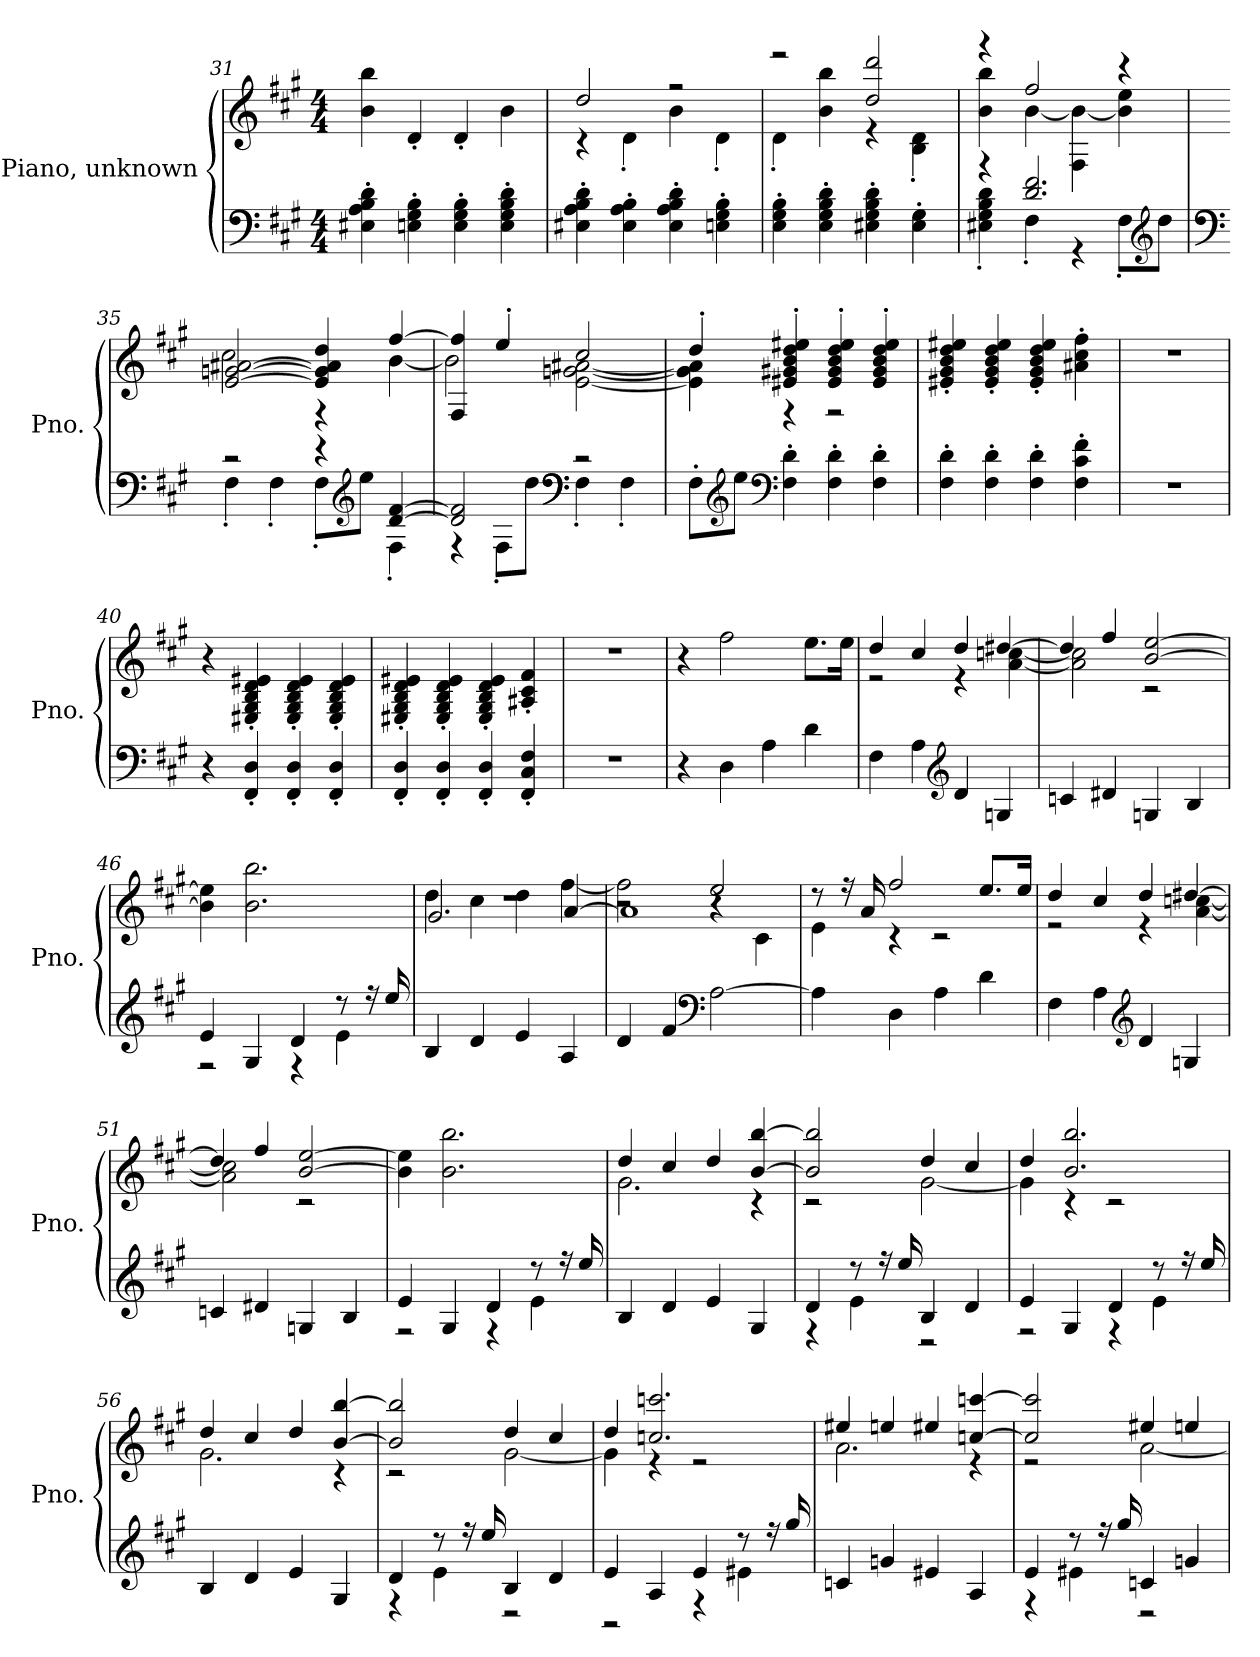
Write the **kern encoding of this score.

**kern	**kern
*part1	*part1
*staff2	*staff1
*I"Piano, unknown	*
*I'Pno.	*
!!LO:PB:g=z
*clefF4	*clefG2
*k[f#c#g#]	*k[f#c#g#]
*M4/4	*M4/4
=31	=31
4E#X\' 4A\' 4B\' 4d\'	4b\ 4bb\
4En\' 4G#\' 4B\'	4d'/
4E\' 4G#\' 4B\'	4d'/
4E\' 4G#\' 4B\' 4d\'	4b\
=32	=32
*	*^
4E#X\' 4A\' 4B\' 4d\'	2dd/	4r
4E#\' 4A\' 4B\'	.	4d'\
4E#\' 4A\' 4B\' 4d\'	2r	4b\
4En\' 4G#\' 4B\'	.	4d'\
=33	=33	=33
4E\' 4G#\' 4B\'	2r	4d'\
4E\' 4G#\' 4B\' 4d\'	.	4b\ 4bb\
4E#X\' 4G#\' 4B\' 4d\'	2dd/ 2ddd/	4r
4E#\' 4G#\'	.	4B\' 4d\'
=34	=34	=34
*^	*	*
4r	4E#X\' 4G#\' 4B\' 4d\'	4r	4b\ 4bb\
2.d/ 2.f#/	4F#'\	2ff#/	[4b\
.	4r	.	4F#\ 4b\_
.	8F#'\L	4r	4b\] 4ee\
*clefG2	*	*	*
.	8dd\J	.	.
=35	=35	=35	=35
*clefF4	*	*	*
2r	4F#'\	[2e/ [2gn/ [2a#X/	2cc#\
.	4F#'\	.	.
4r	8F#'\L	4e/] 4g/] 4a#/] 4dd/	4r
*clefG2	*	*	*
.	8ee\J	.	.
[4d/ [4f#/	4F#'\	[4ff#/	[4b\
!!LO:LB:g=z	!!
=36	=36	=36	=36
2d/] 2f#/]	4r	4F#/ 4ff#/]	2b\]
.	8F#'\L	4ee'/	.
.	8dd\J	.	.
*clefF4	*	*	*
2r	4F#'\	2cc#/	[2e\ [2gn\ [2a#X\
.	4F#'\	.	.
*v	*v	*	*
=37	=37	=37
8F#'\L	4dd'/	4e\] 4g\] 4a#\]
*clefG2	*	*
8ee\J	.	.
*clefF4	*	*
4F#\' 4d\'	4e#X/' 4g#X/' 4b/' 4dd/' 4ee#X/'	4r
4F#\' 4d\'	4e#/' 4g#/' 4b/' 4dd/' 4ee#/'	2r
4F#\' 4d\'	4e#/' 4g#/' 4b/' 4dd/' 4ee#/'	.
*	*v	*v
=38	=38
4F#\' 4d\'	4e#X/' 4g#/' 4b/' 4dd/' 4ee#X/'
4F#\' 4d\'	4e#/' 4g#/' 4b/' 4dd/' 4ee#/'
4F#\' 4d\'	4e#/' 4g#/' 4b/' 4dd/' 4ee#/'
4F#\' 4c#\' 4f#\'	4a#X\' 4cc#\' 4ff#\'
=39	=39
1r	1r
=40	=40
4r	4r
4FF#/' 4D/'	4E#X/' 4G#/' 4B/' 4d/' 4e#X/'
4FF#/' 4D/'	4E#/' 4G#/' 4B/' 4d/' 4e#/'
4FF#/' 4D/'	4E#/' 4G#/' 4B/' 4d/' 4e#/'
!!LO:LB:g=z
=41	=41
4FF#/' 4D/'	4E#X/' 4G#/' 4B/' 4d/' 4e#X/'
4FF#/' 4D/'	4E#/' 4G#/' 4B/' 4d/' 4e#/'
4FF#/' 4D/'	4E#/' 4G#/' 4B/' 4d/' 4e#/'
4FF#/' 4C#/' 4F#/'	4A#X/' 4c#/' 4f#/'
=42	=42
1r	1r
=43	=43
4r	4r
4D\	2ff#\
4A\	.
4d\	8.ee\L
.	16ee\Jk
=44	=44
*	*^
4F#\	4dd/	2r
4A\	4cc#/	.
*clefG2	*	*
4d/	4dd/	4r
4Gn/	[4dd#X/	[4a\ [4ccn\
=45	=45	=45
4cn/	4dd#/]	2a\] 2cc\]
4d#X/	4ff#/	.
4Gn/	[2b/ [2ee/	2r
4B/	.	.
*	*v	*v
=46	=46
*^	*
4e/	2r	4b\] 4ee\]
4G#/	.	2.b\ 2.bb\
4d/	4r	.
8r	4e\	.
16r	.	.
16ee/	.	.
*v	*v	*
!!LO:LB:g=z
=47	=47
*	*^
*	*	*^
4B/	1r	4dd\	2.g#/
4d/	.	4cc#\	.
4e/	.	4dd\	.
4A/	.	[4ff#\	[4a/
=48	=48	=48	=48
4d/	2r	2ff#\]	1a]
4f#/	.	.	.
*clefF4	*	*	*
[2A\	2ee/	4r	.
.	.	4c#\	.
*	*	*v	*v
=49	=49	=49
4A\]	8r	4e\
.	16r	.
.	16a/	.
4D\	2ff#/	4r
4A\	.	2r
4d\	8.ee/L	.
.	16ee/Jk	.
=50	=50	=50
4F#\	4dd/	2r
4A\	4cc#/	.
*clefG2	*	*
4d/	4dd/	4r
4Gn/	[4dd#X/	[4a\ [4ccn\
=51	=51	=51
4cn/	4dd#/]	2a\] 2cc\]
4d#X/	4ff#/	.
4Gn/	[2b/ [2ee/	2r
4B/	.	.
*	*v	*v
!!LO:LB:g=z
=52	=52
*^	*
4e/	2r	4b\] 4ee\]
4G#/	.	2.b\ 2.bb\
4d/	4r	.
8r	4e\	.
16r	.	.
16ee/	.	.
*v	*v	*
=53	=53
*	*^
4B/	4dd/	2.g#\
4d/	4cc#/	.
4e/	4dd/	.
4G#/	[4b/ [4bb/	4r
=54	=54	=54
*^	*	*
4d/	4r	2b/] 2bb/]	2r
8r	4e\	.	.
16r	.	.	.
16ee/	.	.	.
4B/	2r	4dd/	[2g#\
4d/	.	4cc#/	.
=55	=55	=55	=55
4e/	2r	4dd/	4g#\]
4G#/	.	2.b/ 2.bb/	4r
4d/	4r	.	2r
8r	4e\	.	.
16r	.	.	.
16ee/	.	.	.
*v	*v	*	*
=56	=56	=56
4B/	4dd/	2.g#\
4d/	4cc#/	.
4e/	4dd/	.
4G#/	[4b/ [4bb/	4r
=57	=57	=57
*^	*	*
4d/	4r	2b/] 2bb/]	2r
8r	4e\	.	.
16r	.	.	.
16ee/	.	.	.
4B/	2r	4dd/	[2g#\
4d/	.	4cc#/	.
!!LO:LB:g=z	!!
=58	=58	=58	=58
4e/	2r	4dd/	4g#\]
4A/	.	2.ccn/ 2.cccn/	4r
4e/	4r	.	2r
8r	4e#X\	.	.
16r	.	.	.
16gg#/	.	.	.
*v	*v	*	*
=59	=59	=59
4cn/	4ee#X/	2.a\
4gn/	4een/	.
4e#X/	4ee#X/	.
4A/	[4ccn/ [4cccn/	4r
=60	=60	=60
*^	*	*
4e/	4r	2cc/] 2ccc/]	2r
8r	4e#X\	.	.
16r	.	.	.
16gg#/	.	.	.
4cn/	2r	4ee#X/	[2a\
4gn/	.	4een/	.
*v	*v	*	*
*	*v	*v
=	=
*-	*-
